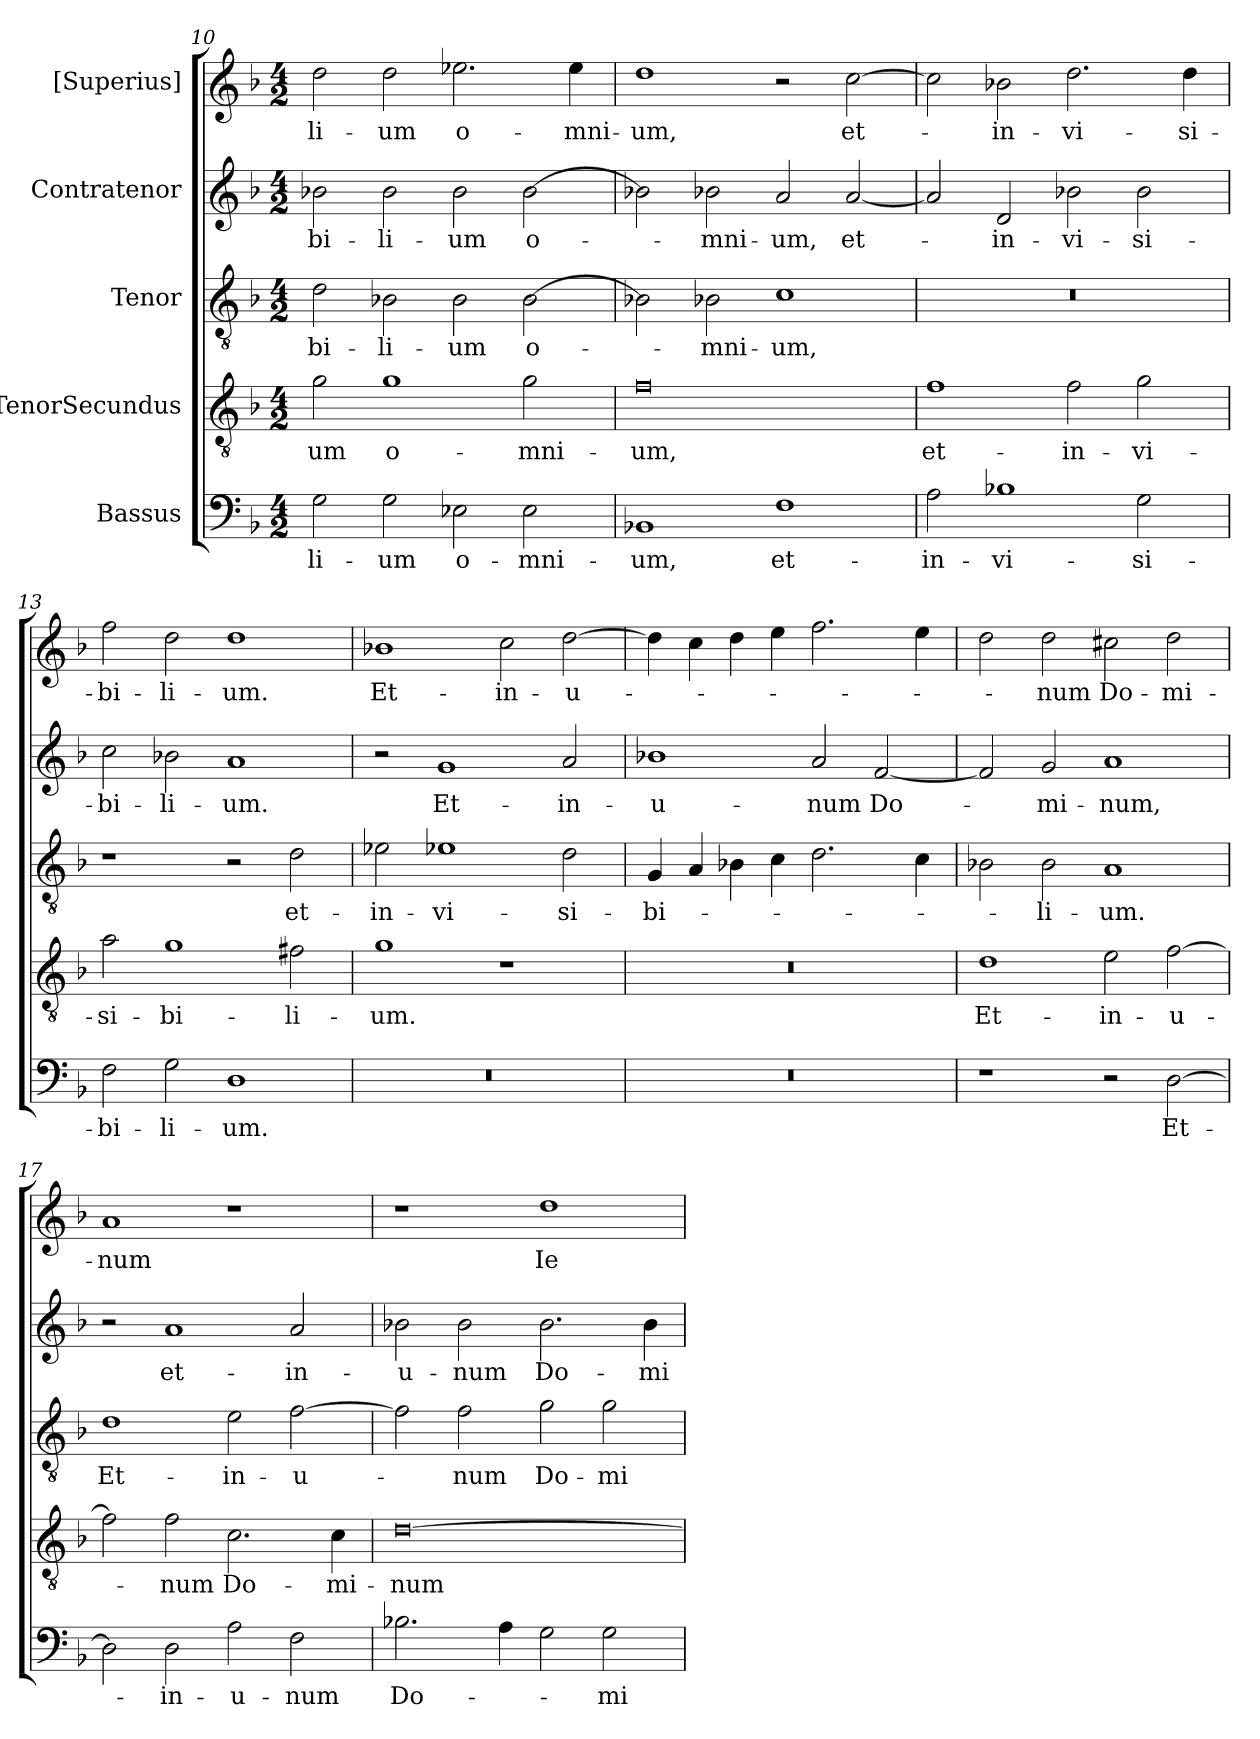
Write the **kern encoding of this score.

**kern	**text	**kern	**text	**kern	**text	**kern	**text	**kern	**text
*part5	*part5	*part4	*part4	*part3	*part3	*part2	*part2	*part1	*part1
*staff5	*staff5	*staff4	*staff4	*staff3	*staff3	*staff2	*staff2	*staff1	*staff1
*I"Bassus	*	*I"TenorSecundus	*	*I"Tenor	*	*I"Contratenor	*	*I"[Superius]	*
*clefF4	*	*clefGv2	*	*clefGv2	*	*clefG2	*	*clefG2	*
*k[b-]	*	*k[b-]	*	*k[b-]	*	*k[b-]	*	*k[b-]	*
*M4/2	*	*M4/2	*	*M4/2	*	*M4/2	*	*M4/2	*
=10	=10	=10	=10	=10	=10	=10	=10	=10	=10
2G\	-li-	2g\	-um	2d\	-bi-	2b-X\	-bi-	2dd\	-li-
2G\	-um	1g\	o-	2B-X\	-li-	2b-\	-li-	2dd\	-um
2E-X\	o-	.	.	2B-\	-um	2b-\	-um	2.ee-X\	o-
2E-\	-mni-	2g\	-mni-	[2B-\	o-	[2b-\	o-	.	.
.	.	.	.	.	.	.	.	4ee-\	-mni-
=11	=11	=11	=11	=11	=11	=11	=11	=11	=11
1BB-X/	-um,	0f\	-um,	2B-X\]	.	2b-X\]	.	1dd\	-um,
.	.	.	.	2B-X\	-mni-	2b-X\	-mni-	.	.
1F\	et-	.	.	1c\	-um,	2a/	-um,	2r	.
.	.	.	.	.	.	[2a/	et-	[2cc\	et-
=12	=12	=12	=12	=12	=12	=12	=12	=12	=12
2A\	in-	1f\	et-	0r	.	2a/]	.	2cc\]	.
1B-X\	-vi-	.	.	.	.	2d/	in-	2b-X\	in-
.	.	2f\	in-	.	.	2b-X\	-vi-	2.dd\	-vi-
2G\	-si-	2g\	-vi-	.	.	2b-\	-si-	.	.
.	.	.	.	.	.	.	.	4dd\	-si-
=13	=13	=13	=13	=13	=13	=13	=13	=13	=13
2F\	-bi-	2a\	-si-	1r	.	2cc\	-bi-	2ff\	-bi-
2G\	-li-	1g\	-bi-	.	.	2b-X\	-li-	2dd\	-li-
1D\	-um.	.	.	2r	.	1a/	-um.	1dd\	-um.
.	.	2f#X\	-li-	2d\	et-	.	.	.	.
=14	=14	=14	=14	=14	=14	=14	=14	=14	=14
0r	.	1g\	-um.	2e-X\	in-	2r	.	1b-X\	Et-
.	.	.	.	1e-X\	-vi-	1g/	Et-	.	.
.	.	1r	.	.	.	.	.	2cc\	in-
.	.	.	.	2d\	-si-	2a/	in-	[2dd\	u-
=15	=15	=15	=15	=15	=15	=15	=15	=15	=15
0r	.	0r	.	4G/	-bi-	1b-X\	u-	4dd\]	.
.	.	.	.	4A/	.	.	.	4cc\	.
.	.	.	.	4B-X\	.	.	.	4dd\	.
.	.	.	.	4c\	.	.	.	4ee\	.
.	.	.	.	2.d\	.	2a/	-num	2.ff\	.
.	.	.	.	.	.	[2f/	Do-	.	.
.	.	.	.	4c\	.	.	.	4ee\	.
=16	=16	=16	=16	=16	=16	=16	=16	=16	=16
1r	.	1d\	Et-	2B-X\	.	2f/]	.	2dd\	.
.	.	.	.	2B-\	-li-	2g/	-mi-	2dd\	-num
2r	.	2e\	in-	1A/	-um.	1a/	-num,	2cc#X\	Do-
[2D\	Et-	[2f\	u-	.	.	.	.	2dd\	-mi-
=17	=17	=17	=17	=17	=17	=17	=17	=17	=17
2D\]	.	2f\]	.	1d\	Et-	2r	.	1a/	-num
2D\	in-	2f\	-num	.	.	1a/	et-	.	.
2A\	u-	2.c\	Do-	2e\	in-	.	.	1r	.
2F\	-num	.	.	[2f\	u-	2a/	in-	.	.
.	.	4c\	-mi-	.	.	.	.	.	.
=18	=18	=18	=18	=18	=18	=18	=18	=18	=18
2.B-X\	Do-	[0d\	-num	2f\]	.	2b-X\	u-	1r	.
.	.	.	.	2f\	-num	2b-\	-num	.	.
4A\	.	.	.	.	.	.	.	.	.
2G\	.	.	.	2g\	Do-	2.b-\	Do-	1dd\	Ie-
2G\	-mi-	.	.	2g\	-mi-	.	.	.	.
.	.	.	.	.	.	4b-\	-mi-	.	.
=	=	=	=	=	=	=	=	=	=
*-	*-	*-	*-	*-	*-	*-	*-	*-	*-
